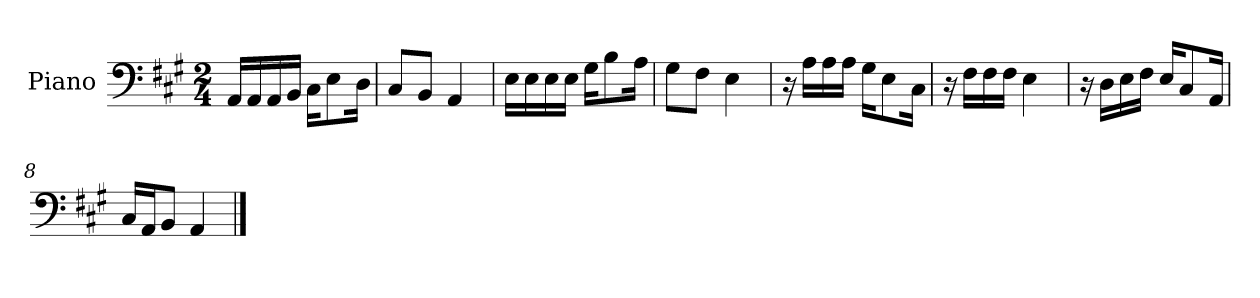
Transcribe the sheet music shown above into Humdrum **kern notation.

**kern
*part1
*staff1
*I"Piano
*I'Pno.
*clefF4
*k[f#c#g#]
*M2/4
*MM120
=1
16AA/LL
16AA/
16AA/
16BB/JJ
16C#\KL
8E\
16D\Jk
=2
8C#/L
8BB/J
4AA/
=3
16E\LL
16E\
16E\
16E\JJ
16G#\KL
8B\
16A\Jk
=4
8G#\L
8F#\J
4E\
=5
16r
16A\LL
16A\
16A\JJ
16G#\KL
8E\
16C#\Jk
=6
16r
16F#\LL
16F#\
16F#\JJ
4E\
=7
16r
16D\LL
16E\
16F#\JJ
16E/KL
8C#/
16AA/Jk
=8
16C#/LL
16AA/J
8BB/J
4AA/
==
*-
